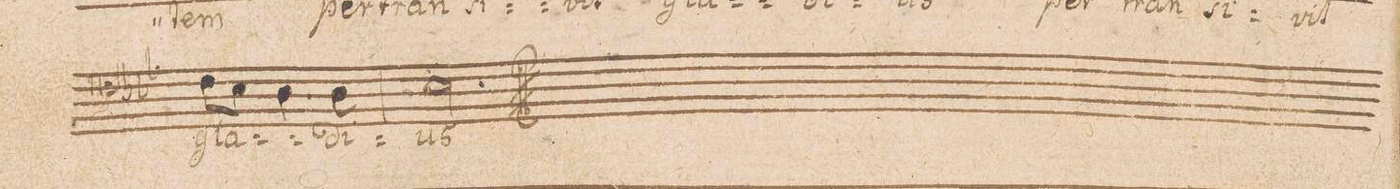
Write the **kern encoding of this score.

**kern	**text
*I"TENOR.	*
*clefC4	*
*k[b-e-]	*
*M3/4	*
8c\L	gla-
8B-\J	.
4.A\	.
8A\	-di-
=34	=34
2.B-\	-us
==	==
*-	*-
